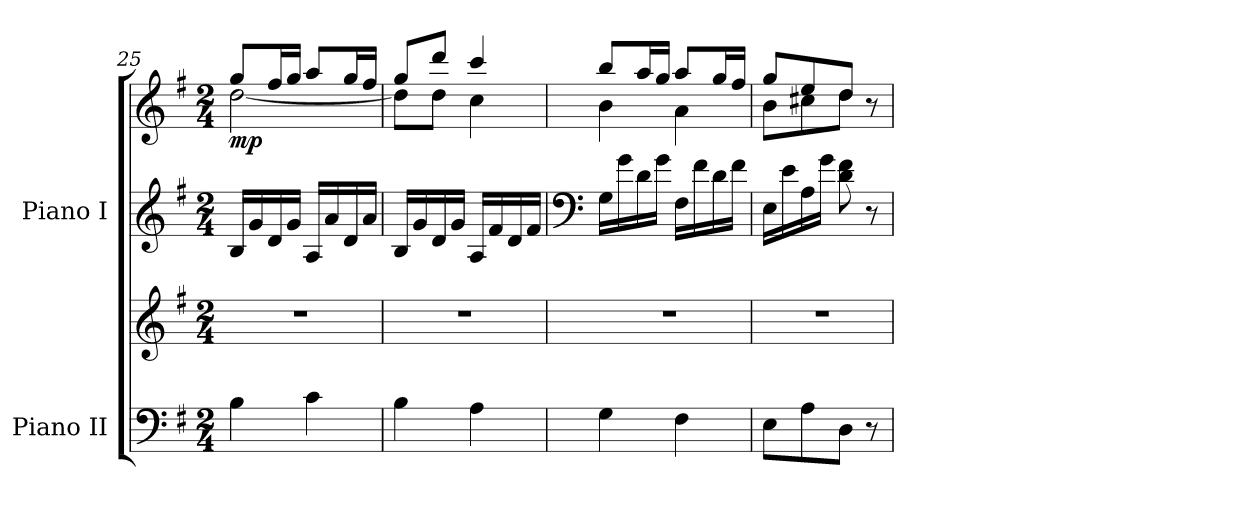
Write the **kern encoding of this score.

**kern	**kern	**kern	**kern	**dynam
*part2	*part2	*part1	*part1	*part1
*staff4	*staff3	*staff2	*staff1	*staff1/2
*I"Piano II	*	*I"Piano I	*	*
*I'Pno. II	*	*I'Pno. I	*	*
!!LO:LB:g=z
*clefF4	*clefG2	*clefG2	*clefG2	*
*k[f#]	*k[f#]	*k[f#]	*k[f#]	*
*M2/4	*M2/4	*M2/4	*M2/4	*
=25	=25	=25	=25	=25
*	*	*	*^	*
!	!	!	!	!	!LO:DY:b
4B!\	2r	16B/LL	8gg/L	[2dd\	mp
.	.	16g/	.	.	.
.	.	16d/	16ff#/L	.	.
.	.	16g/JJ	16gg/JJ	.	.
4c!\	.	16A/LL	8aa/L	.	.
.	.	16a/	.	.	.
.	.	16d/	16gg/L	.	.
.	.	16a/JJ	16ff#/JJ	.	.
=26	=26	=26	=26	=26	=26
4B!\	2r	16B/LL	8gg/L	8dd\L]	.
.	.	16g/	.	.	.
.	.	16d/	8ddd/J	8dd\J	.
.	.	16g/JJ	.	.	.
4A!\	.	16A/LL	4ccc/	4cc\	.
.	.	16f#/	.	.	.
.	.	16d/	.	.	.
.	.	16f#/JJ	.	.	.
=27	=27	=27	=27	=27	=27
*	*	*clefF4	*	*	*
4G!\	2r	16G\LL	8bb/L	4b\	.
.	.	16g\	.	.	.
.	.	16d\	16aa/L	.	.
.	.	16g\JJ	16gg/JJ	.	.
4F#!\	.	16F#\LL	8aa/L	4a\	.
.	.	16f#\	.	.	.
.	.	16d\	16gg/L	.	.
.	.	16f#\JJ	16ff#/JJ	.	.
=28	=28	=28	=28	=28	=28
8E!\L	2r	16E\LL	8gg/L	8b\L	.
.	.	16e\	.	.	.
8A!\	.	16A\	8ee/	8cc#X\	.
.	.	16g\JJ	.	.	.
8D!\J	.	8d\ 8f#\	8dd/J	8dd\J	.
8r	.	8r	8r	8ryy	.
*	*	*	*v	*v	*
=	=	=	=	=
*-	*-	*-	*-	*-
